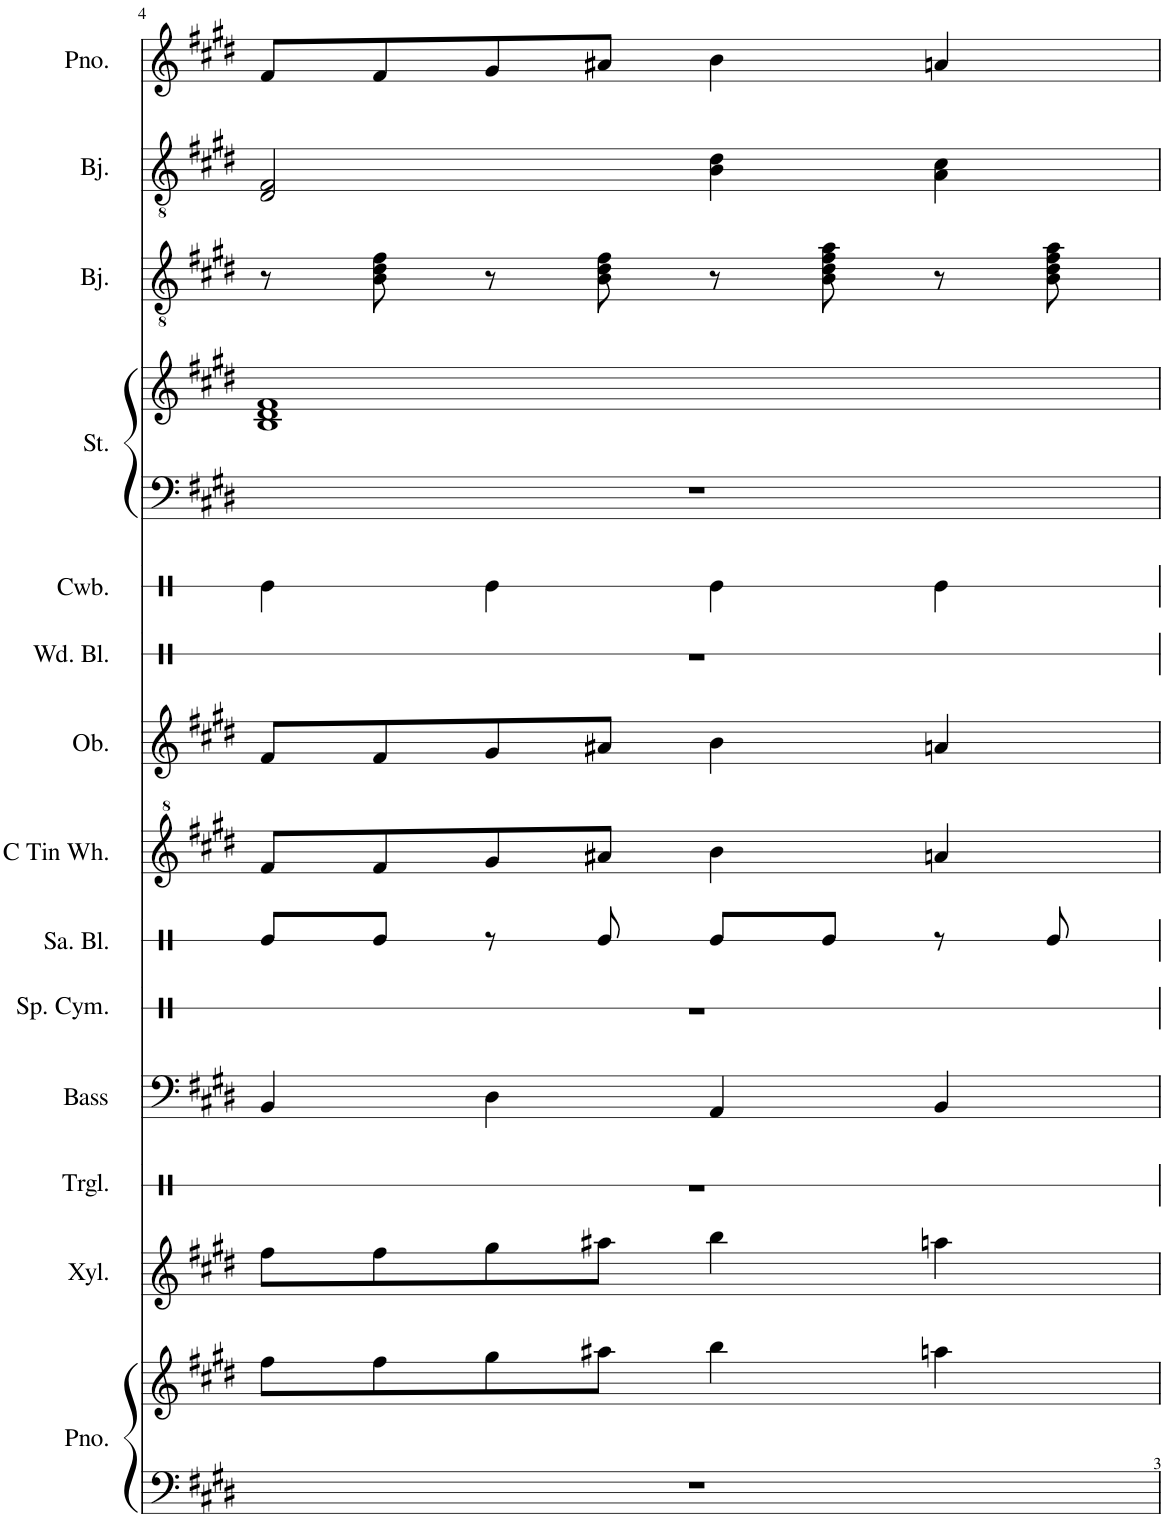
**kern	**kern	**kern	**kern	**kern	**kern	**kern	**kern	**kern	**kern	**kern	**kern	**kern	**kern	**kern	**kern
*part14	*part14	*part13	*part12	*part11	*part10	*part9	*part8	*part7	*part6	*part5	*part4	*part4	*part3	*part2	*part1
*staff16	*staff15	*staff14	*staff13	*staff12	*staff11	*staff10	*staff9	*staff8	*staff7	*staff6	*staff5	*staff4	*staff3	*staff2	*staff1
*I"Piano	*	*I"Xylophone	*I"Triangle	*I"Acoustic Bass	*I"Splash Cymbal	*I"Sandpaper Blocks	*I"C Tin Whistle	*I"Oboe	*I"Wood Blocks	*I"Cowbell	*I"Strings	*	*I"Banjo	*I"Banjo	*I"Piano
*I'Pno.	*	*I'Xyl.	*I'Trgl.	*I'Bass	*I'Sp. Cym.	*I'Sa. Bl.	*I'C Tin Wh.	*I'Ob.	*I'Wd. Bl.	*I'Cwb.	*I'St.	*	*I'Bj.	*I'Bj.	*I'Pno.
!!LO:PB:g=z
*clefF4	*clefG2	*clefG2	*clefX	*clefF4	*clefX	*clefX	*clefG^2	*clefG2	*clefX	*clefX	*clefF4	*clefG2	*clefGv2	*clefGv2	*clefG2
*	*	*Trd-7c-12	*	*Trd7c12	*	*	*	*	*	*	*	*	*Trd7c12	*Trd7c12	*
*k[f#c#g#d#]	*k[f#c#g#d#]	*k[f#c#g#d#]	*k[]	*k[f#c#g#d#]	*k[]	*k[]	*k[f#c#g#d#]	*k[f#c#g#d#]	*k[]	*k[]	*k[f#c#g#d#]	*k[f#c#g#d#]	*k[f#c#g#d#]	*k[f#c#g#d#]	*k[f#c#g#d#]
*M4/4	*M4/4	*M4/4	*M4/4	*M4/4	*M4/4	*M4/4	*M4/4	*M4/4	*M4/4	*M4/4	*M4/4	*M4/4	*M4/4	*M4/4	*M4/4
=4	=4	=4	=4	=4	=4	=4	=4	=4	=4	=4	=4	=4	=4	=4	=4
1r	8ff#\L	8ff#\L	1r	4BB/	1r	8Re/L	8ff#/L	8f#/L	1r	4Re\	1r	1B 1d# 1f#	8r	2D#/ 2F#/	8f#/L
.	8ff#\	8ff#\	.	.	.	8Re/J	8ff#/	8f#/	.	.	.	.	8B\ 8d#\ 8f#\	.	8f#/
.	8gg#\	8gg#\	.	4D#\	.	8r	8gg#/	8g#/	.	4Re\	.	.	8r	.	8g#/
.	8aa#X\J	8aa#X\J	.	.	.	8Re/	8aa#X/J	8a#X/J	.	.	.	.	8B\ 8d#\ 8f#\	.	8a#X/J
.	4bb\	4bb\	.	4AA/	.	8Re/L	4bb\	4b\	.	4Re\	.	.	8r	4B\ 4d#\	4b\
.	.	.	.	.	.	8Re/J	.	.	.	.	.	.	8B\ 8d#\ 8f#\ 8a\	.	.
.	4aan\	4aan\	.	4BB/	.	8r	4aan/	4an/	.	4Re\	.	.	8r	4A\ 4c#\	4an/
.	.	.	.	.	.	8Re/	.	.	.	.	.	.	8B\ 8d#\ 8f#\ 8a\	.	.
=	=	=	=	=	=	=	=	=	=	=	=	=	=	=	=
*-	*-	*-	*-	*-	*-	*-	*-	*-	*-	*-	*-	*-	*-	*-	*-
